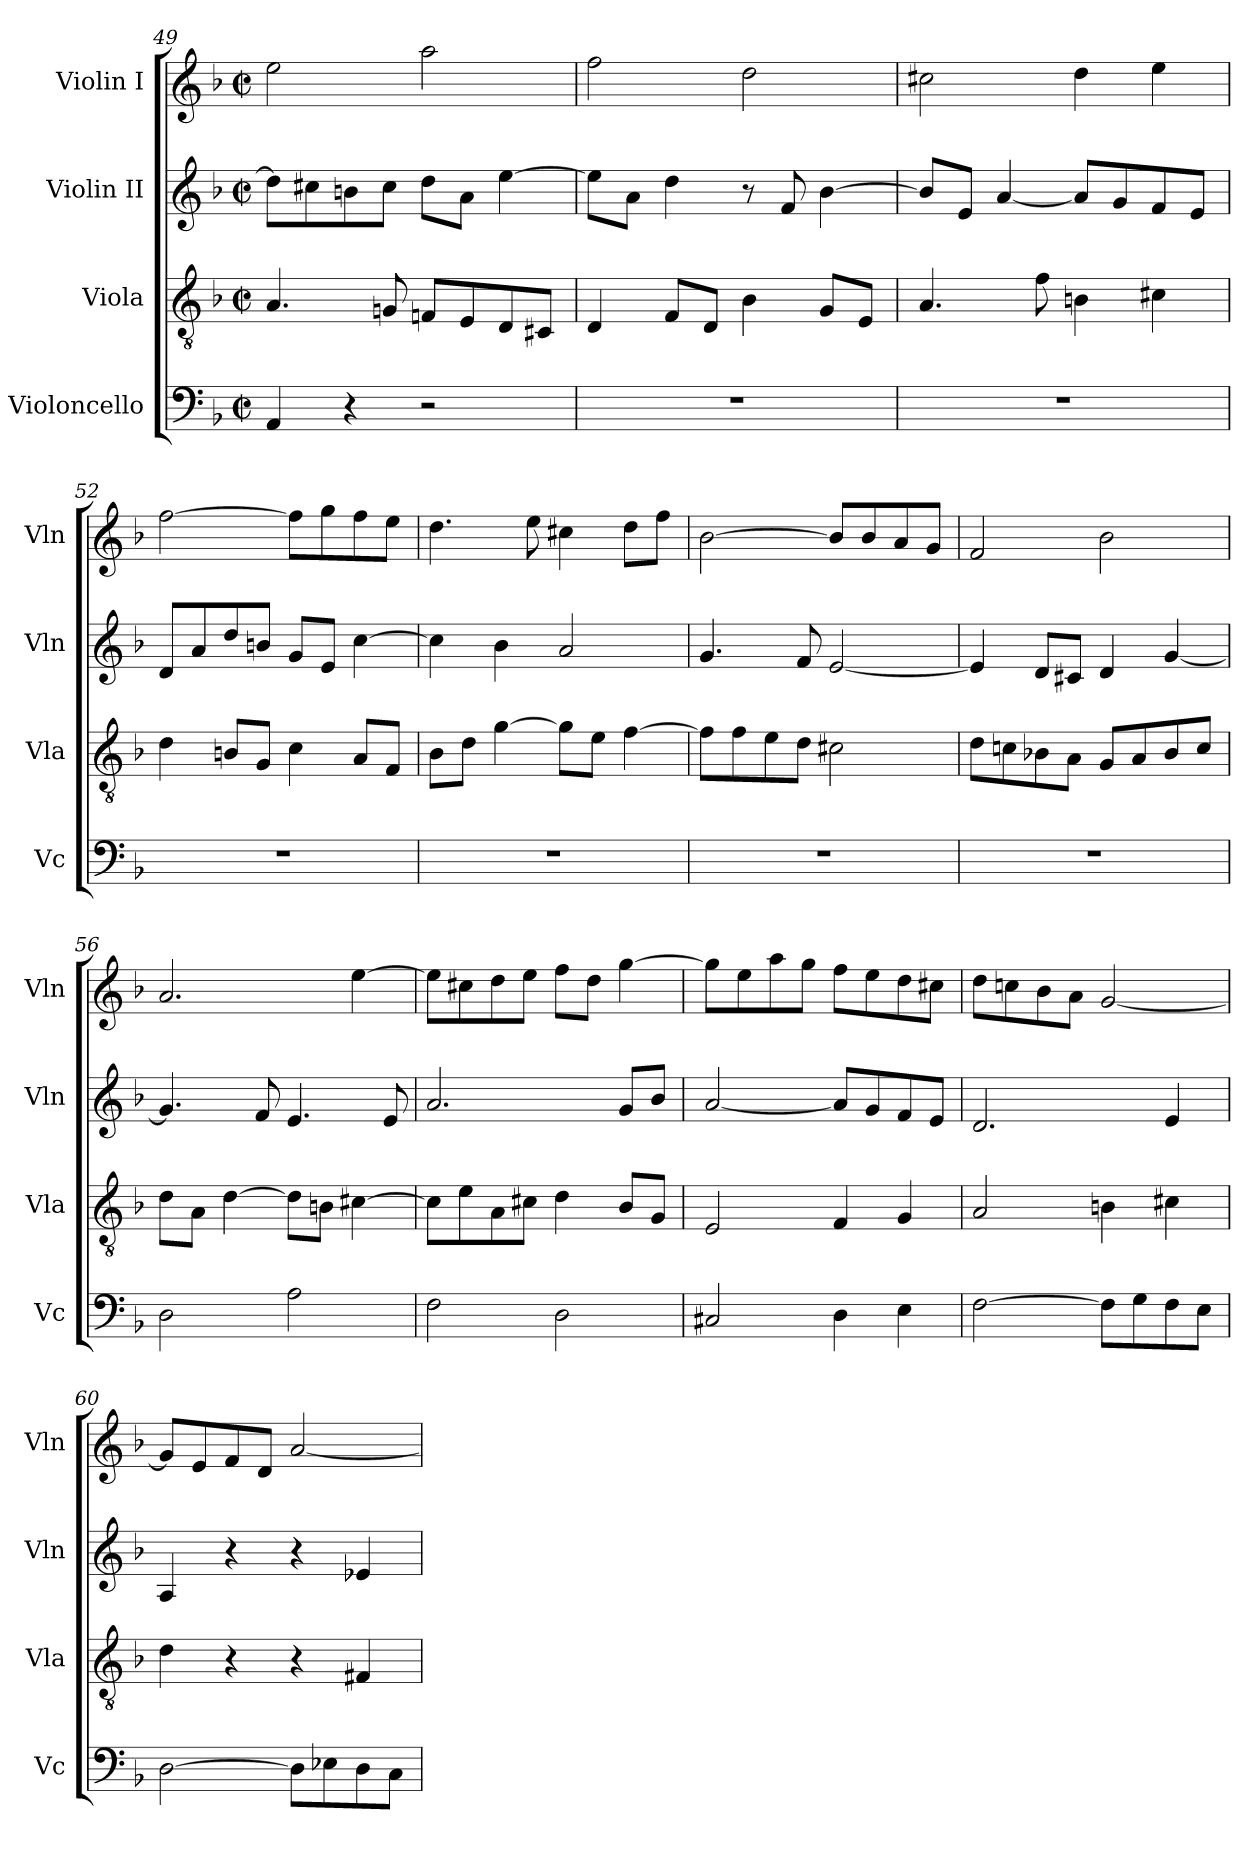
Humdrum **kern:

**kern	**kern	**kern	**kern
*part4	*part3	*part2	*part1
*staff4	*staff3	*staff2	*staff1
*I"Violoncello	*I"Viola	*I"Violin II	*I"Violin I
*I'Vc	*I'Vla	*I'Vln	*I'Vln
!!LO:PB:g=z
*clefF4	*clefGv2	*clefG2	*clefG2
*k[b-]	*k[b-]	*k[b-]	*k[b-]
*M2/2	*M2/2	*M2/2	*M2/2
*met(c|)	*met(c|)	*met(c|)	*met(c|)
=49	=49	=49	=49
4AA/	4.A/	8dd\L]	2ee\
.	.	8cc#X\	.
4r	.	8bn\	.
.	8Gn/	8cc#\J	.
2r	8Fn/L	8dd\L	2aa\
.	8E/	8a\J	.
.	8D/	[4ee\	.
.	8C#X/J	.	.
=50	=50	=50	=50
1r	4D/	8ee\L]	2ff\
.	.	8a\J	.
.	8F/L	4dd\	.
.	8D/J	.	.
.	4B-\	8r	2dd\
.	.	8f/	.
.	8G/L	[4b-\	.
.	8E/J	.	.
=51	=51	=51	=51
1r	4.A/	8b-/L]	2cc#X\
.	.	8e/J	.
.	.	[4a/	.
.	8f\	.	.
.	4Bn\	8a/L]	4dd\
.	.	8g/	.
.	4c#X\	8f/	4ee\
.	.	8e/J	.
=52	=52	=52	=52
1r	4d\	8d/L	[2ff\
.	.	8a/	.
.	8Bn/L	8dd/	.
.	8G/J	8bn/J	.
.	4c\	8g/L	8ff\L]
.	.	8e/J	8gg\
.	8A/L	[4cc\	8ff\
.	8F/J	.	8ee\J
=53	=53	=53	=53
1r	8B-\L	4cc\]	4.dd\
.	8d\J	.	.
.	[4g\	4b-\	.
.	.	.	8ee\
.	8g\L]	2a/	4cc#X\
.	8e\J	.	.
.	[4f\	.	8dd\L
.	.	.	8ff\J
!!LO:LB:g=z
=54	=54	=54	=54
1r	8f\L]	4.g/	[2b-\
.	8f\	.	.
.	8e\	.	.
.	8d\J	8f/	.
.	2c#X\	[2e/	8b-/L]
.	.	.	8b-/
.	.	.	8a/
.	.	.	8g/J
=55	=55	=55	=55
1r	8d\L	4e/]	2f/
.	8cn\	.	.
.	8B-X\	8d/L	.
.	8A\J	8c#X/J	.
.	8G/L	4d/	2b-\
.	8A/	.	.
.	8B-/	[4g/	.
.	8c/J	.	.
=56	=56	=56	=56
2D\	8d\L	4.g/]	2.a/
.	8A\J	.	.
.	[4d\	.	.
.	.	8f/	.
2A\	8d\L]	4.e/	.
.	8Bn\J	.	.
.	[4c#X\	.	[4ee\
.	.	8e/	.
=57	=57	=57	=57
2F\	8c#\L]	2.a/	8ee\L]
.	8e\	.	8cc#X\
.	8A\	.	8dd\
.	8c#X\J	.	8ee\J
2D\	4d\	.	8ff\L
.	.	.	8dd\J
.	8B-/L	8g/L	[4gg\
.	8G/J	8b-/J	.
=58	=58	=58	=58
2C#X/	2E/	[2a/	8gg\L]
.	.	.	8ee\
.	.	.	8aa\
.	.	.	8gg\J
4D\	4F/	8a/L]	8ff\L
.	.	8g/	8ee\
4E\	4G/	8f/	8dd\
.	.	8e/J	8cc#X\J
!!LO:LB:g=z
=59	=59	=59	=59
[2F\	2A/	2.d/	8dd\L
.	.	.	8ccn\
.	.	.	8b-\
.	.	.	8a\J
8F\L]	4Bn\	.	[2g/
8G\	.	.	.
8F\	4c#X\	4e/	.
8E\J	.	.	.
=60	=60	=60	=60
[2D\	4d\	4A/	8g/L]
.	.	.	8e/
.	4r	4r	8f/
.	.	.	8d/J
8D\L]	4r	4r	[2a/
8E-X\	.	.	.
8D\	4F#X/	4e-X/	.
8C\J	.	.	.
=	=	=	=
*-	*-	*-	*-
